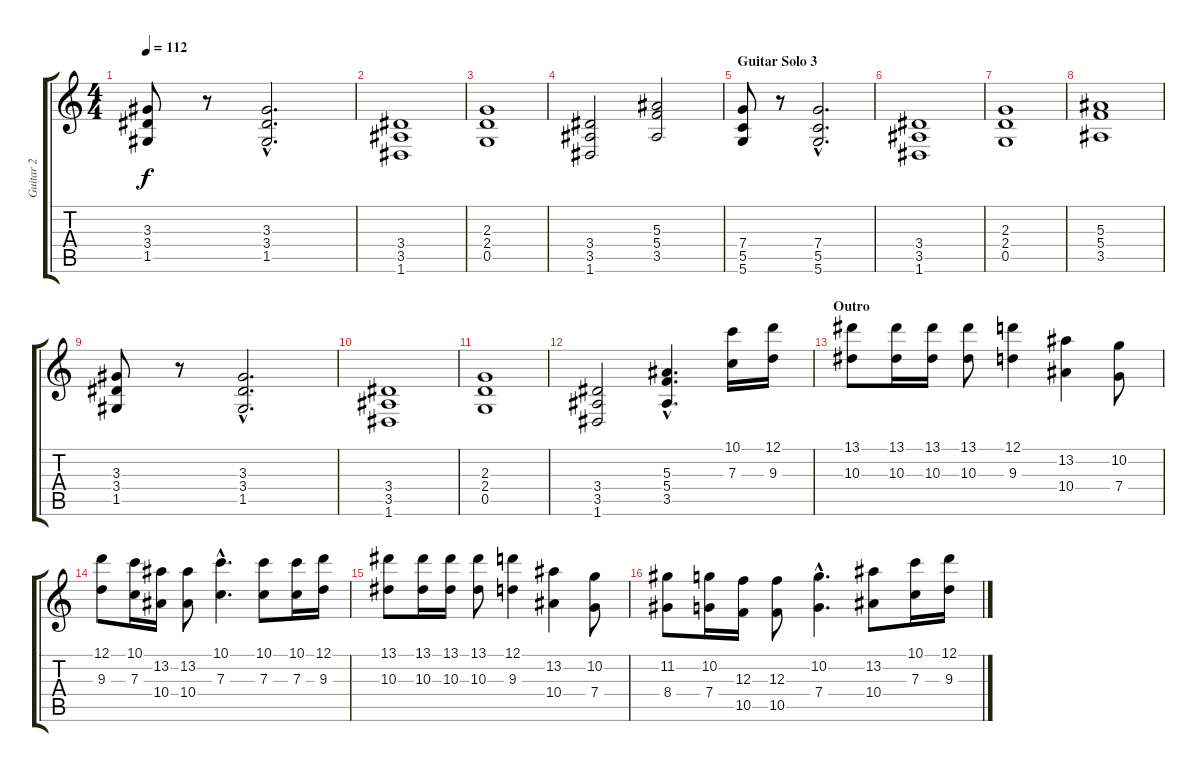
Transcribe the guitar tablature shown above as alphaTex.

\track ("Guitar 2" "Guitar 2") {instrument distortionguitar}
\staff {score tabs}
\tuning (D4 A3 F3 C3 G2 D2) {hide}
\ts (4 4)
\tempo 112
\clef g2
\ks c
(3.3 3.4 1.5).8{dy f} r.8 (3.3{hac} 3.4{hac} 1.5{hac}).2{d} |
(3.4 3.5 1.6).1 |
(2.3 2.4 0.5).1 |
(3.4 3.5 1.6).2 (5.3 5.4 3.5).2 |
\section ("" "Guitar Solo 3")
(7.4 5.5 5.6).8 r.8 (7.4{hac} 5.5{hac} 5.6{hac}).2{d} |
(3.4 3.5 1.6).1 |
(2.3 2.4 0.5).1 |
(5.3 5.4 3.5).1 |
(3.3 3.4 1.5).8 r.8 (3.3{hac} 3.4{hac} 1.5{hac}).2{d} |
(3.4 3.5 1.6).1 |
(2.3 2.4 0.5).1 |
(3.4 3.5 1.6).2 (5.3{hac} 5.4{hac} 3.5{hac}).4{d} (10.1 7.3).16 (12.1 9.3).16 |
\section ("" "Outro")
(13.1 10.3).8 (13.1 10.3).16 (13.1 10.3).16 (13.1 10.3).8 (12.1 9.3).4 (13.2 10.4).4 (10.2 7.4).8 |
(12.1 9.3).8 (10.1 7.3).16 (13.2 10.4).16 (13.2 10.4).8 (10.1{hac} 7.3{hac}).4{d} (10.1 7.3).8 (10.1 7.3).16 (12.1 9.3).16 |
(13.1 10.3).8 (13.1 10.3).16 (13.1 10.3).16 (13.1 10.3).8 (12.1 9.3).4 (13.2 10.4).4 (10.2 7.4).8 |
(11.2 8.4).8 (10.2 7.4).16 (12.3 10.5).16 (12.3 10.5).8 (10.2{hac} 7.4{hac}).4{d} (13.2 10.4).8 (10.1 7.3).16 (12.1 9.3).16
